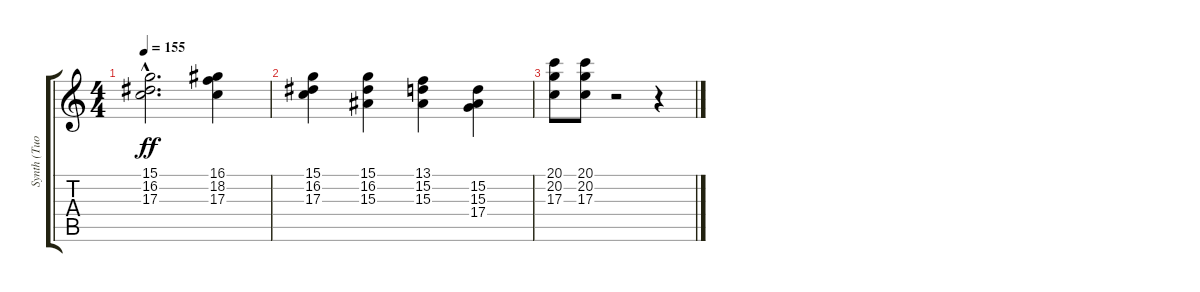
\track ("Synth (Tuomas)" "Synth (Tuo") {instrument pad2warm}
\staff {score tabs}
\tuning (E4 B3 G3 D3 A2 E2) {hide}
\ts (4 4)
\tempo 155
\clef g2
\ks c
(15.1{hac} 16.2{hac} 17.3{hac}).2{d dy ff} (16.1 18.2 17.3).4 |
(15.1 16.2 17.3).4 (15.1 16.2 15.3).4 (13.1 15.2 15.3).4 (15.2 15.3 17.4).4 |
(20.1 20.2 17.3).8 (20.1 20.2 17.3).8 r.2 r.4
